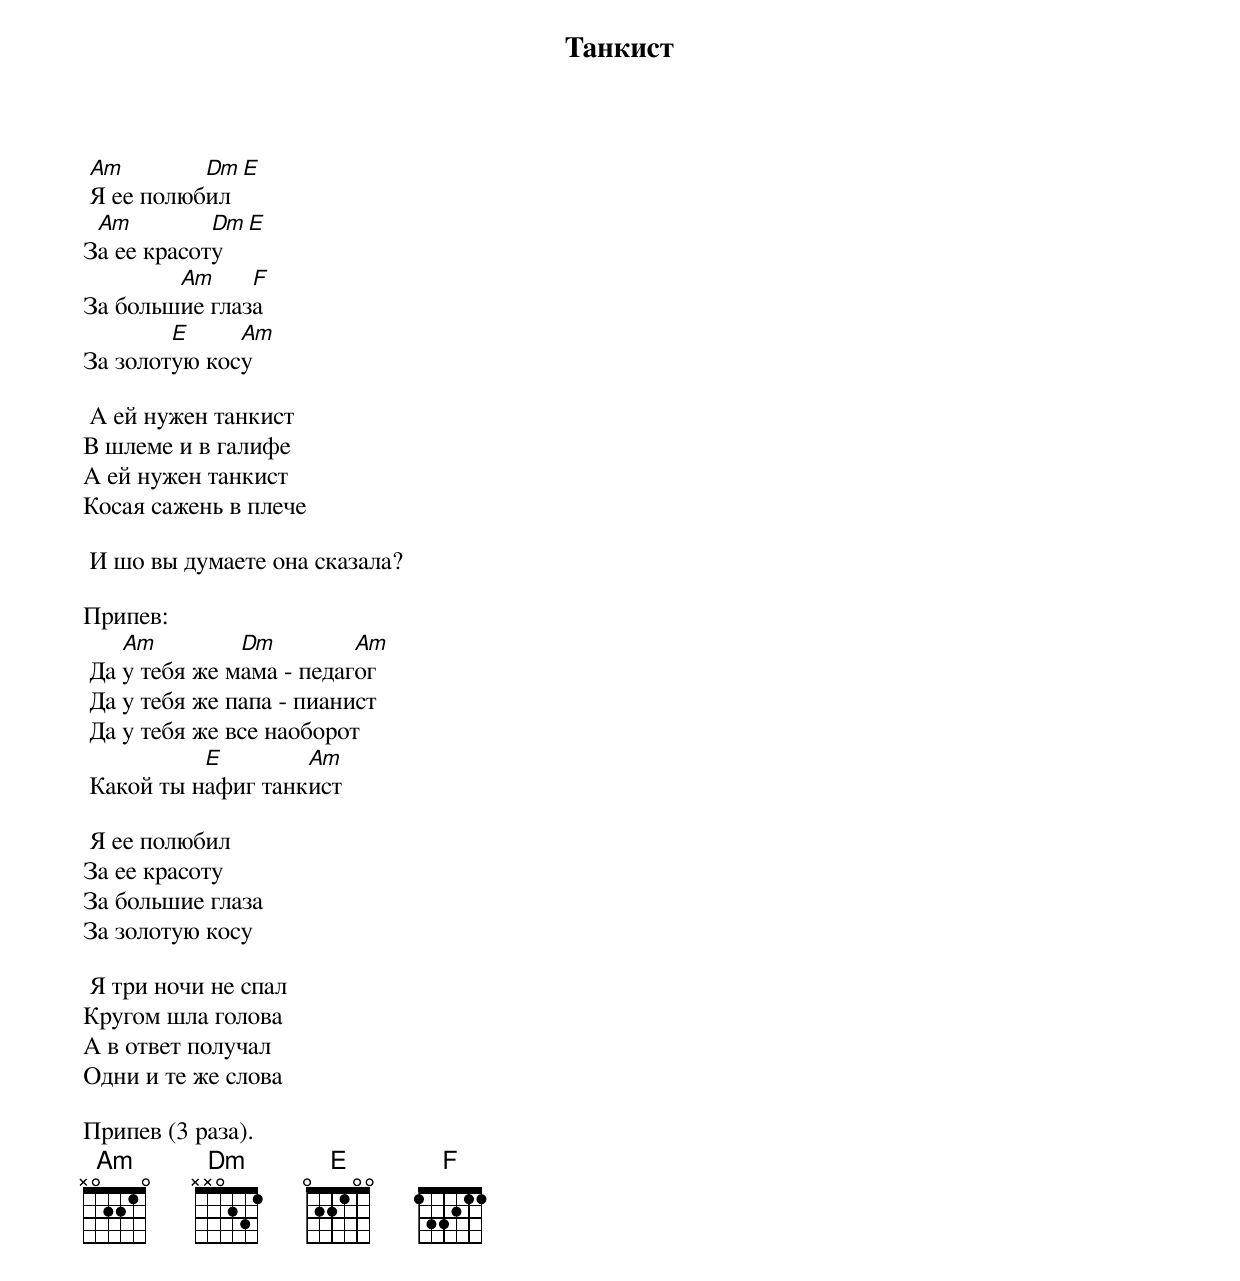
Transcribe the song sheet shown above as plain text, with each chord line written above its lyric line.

                     Танкист

 Am        Dm  E
 Я ее полюбил
 Am         Dm  E
За ее красоту
        Am     F
За большие глаза
        E     Am
За золотую косу

 А ей нужен танкист
В шлеме и в галифе
А ей нужен танкист
Косая сажень в плече

 И шо вы думаете она сказала?

Припев:
    Am         Dm         Am
 Да у тебя же мама - педагог
 Да у тебя же папа - пианист
 Да у тебя же все наоборот
           E        Am
 Какой ты нафиг танкист

 Я ее полюбил
За ее красоту
За большие глаза
За золотую косу

 Я три ночи не спал
Кругом шла голова
А в ответ получал
Одни и те же слова

Припев (3 раза).
